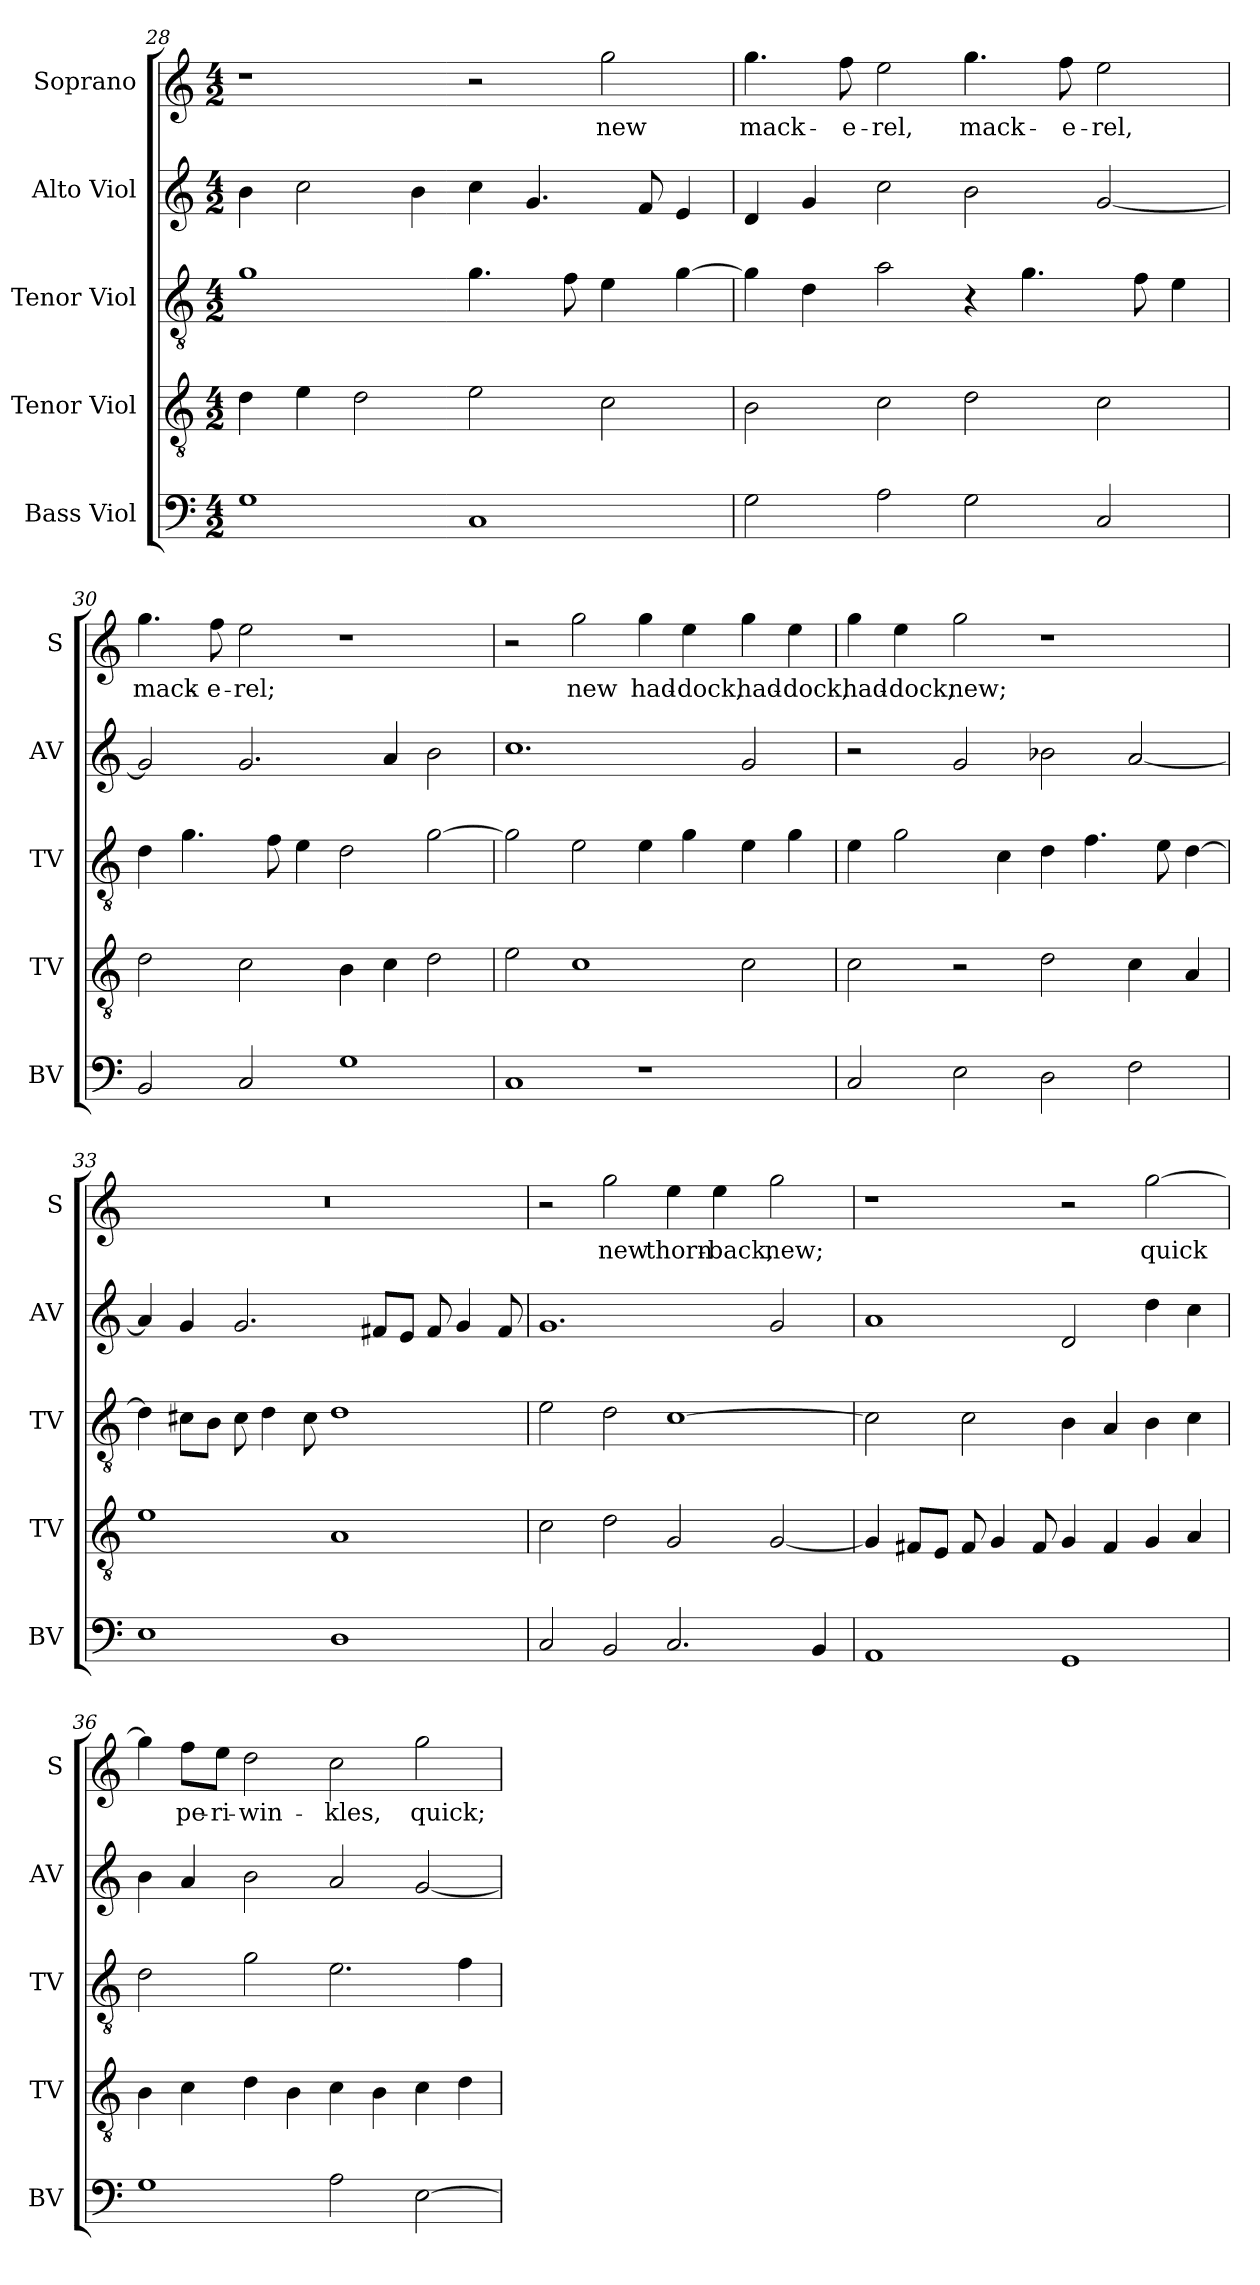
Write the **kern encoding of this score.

**kern	**kern	**kern	**kern	**kern	**text
*part5	*part4	*part3	*part2	*part1	*part1
*staff5	*staff4	*staff3	*staff2	*staff1	*staff1
*I"Bass Viol	*I"Tenor Viol	*I"Tenor Viol	*I"Alto Viol	*I"Soprano	*
*I'BV	*I'TV	*I'TV	*I'AV	*I'S	*
*clefF4	*clefGv2	*clefGv2	*clefG2	*clefG2	*
*ITrd7c12	*ITrd7c12	*ITrd7c12	*ITrd7c12	*	*
*k[]	*k[]	*k[]	*k[]	*k[]	*
*C:	*C:	*C:	*C:	*C:	*
*M4/2	*M4/2	*M4/2	*M4/2	*M4/2	*
=28	=28	=28	=28	=28	=28
1GG	4D\	1G	4B\	1r	.
.	4E\	.	2c\	.	.
.	2D\	.	.	.	.
.	.	.	4B\	.	.
1CC	2E\	4.G\	4c\	2r	.
.	.	.	4.G/	.	.
.	.	8F\	.	.	.
!	!	!	!	!	!LO:LY:b
.	2C\	4E\	.	2gg\	new
.	.	.	8F/	.	.
.	.	[4G\	4E/	.	.
!!LO:PB:g=z
=29	=29	=29	=29	=29	=29
!	!	!	!	!	!LO:LY:b
2GG\	2BB\	4G\]	4D/	4.gg\	mack-
.	.	4D\	4G/	.	.
!	!	!	!	!	!LO:LY:b
.	.	.	.	8ff\	-e-
!	!	!	!	!	!LO:LY:b
2AA\	2C\	2A\	2c\	2ee\	-rel,
!	!	!	!	!	!LO:LY:b
2GG\	2D\	4r	2B\	4.gg\	mack-
.	.	4.G\	.	.	.
!	!	!	!	!	!LO:LY:b
.	.	.	.	8ff\	-e-
!	!	!	!	!	!LO:LY:b
2CC/	2C\	.	[2G/	2ee\	-rel,
.	.	8F\	.	.	.
.	.	4E\	.	.	.
=30	=30	=30	=30	=30	=30
!	!	!	!	!	!LO:LY:b
2BBB/	2D\	4D\	2G/]	4.gg\	mack-
.	.	4.G\	.	.	.
!	!	!	!	!	!LO:LY:b
.	.	.	.	8ff\	-e-
!	!	!	!	!	!LO:LY:b
2CC/	2C\	.	2.G/	2ee\	-rel;
.	.	8F\	.	.	.
.	.	4E\	.	.	.
1GG	4BB\	2D\	.	1r	.
.	4C\	.	4A/	.	.
.	2D\	[2G\	2B\	.	.
=31	=31	=31	=31	=31	=31
1CC	2E\	2G\]	1.c	2r	.
!	!	!	!	!	!LO:LY:b
.	1C	2E\	.	2gg\	new
!	!	!	!	!	!LO:LY:b
1r	.	4E\	.	4gg\	had-
!	!	!	!	!	!LO:LY:b
.	.	4G\	.	4ee\	-dock,
!	!	!	!	!	!LO:LY:b
.	2C\	4E\	2G/	4gg\	had-
!	!	!	!	!	!LO:LY:b
.	.	4G\	.	4ee\	-dock,
!!LO:LB:g=z
=32	=32	=32	=32	=32	=32
!	!	!	!	!	!LO:LY:b
2CC/	2C\	4E\	2r	4gg\	had-
!	!	!	!	!	!LO:LY:b
.	.	2G\	.	4ee\	-dock,
!	!	!	!	!	!LO:LY:b
2EE\	2r	.	2G/	2gg\	new;
.	.	4C\	.	.	.
2DD\	2D\	4D\	2B-X\	1r	.
.	.	4.F\	.	.	.
2FF\	4C\	.	[2A/	.	.
.	.	8E\	.	.	.
.	4AA/	[4D\	.	.	.
=33	=33	=33	=33	=33	=33
1EE	1E	4D\]	4A/]	0r	.
.	.	8C#X\L	4G/	.	.
.	.	8BB\J	.	.	.
.	.	8C#\	2.G/	.	.
.	.	4D\	.	.	.
.	.	8C#\	.	.	.
1DD	1AA	1D	.	.	.
.	.	.	8F#X/L	.	.
.	.	.	8E/J	.	.
.	.	.	8F#/	.	.
.	.	.	4G/	.	.
.	.	.	8F#/	.	.
=34	=34	=34	=34	=34	=34
2CC/	2C\	2E\	1.G	2r	.
!	!	!	!	!	!LO:LY:b
2BBB/	2D\	2D\	.	2gg\	new
!	!	!	!	!	!LO:LY:b
2.CC/	2GG/	[1C	.	4ee\	thorn-
!	!	!	!	!	!LO:LY:b
.	.	.	.	4ee\	-back,
!	!	!	!	!	!LO:LY:b
.	[2GG/	.	2G/	2gg\	new;
4BBB/	.	.	.	.	.
!!LO:LB:g=z
=35	=35	=35	=35	=35	=35
1AAA	4GG/]	2C\]	1A	1r	.
.	8FF#X/L	.	.	.	.
.	8EE/J	.	.	.	.
.	8FF#/	2C\	.	.	.
.	4GG/	.	.	.	.
.	8FF#/	.	.	.	.
1GGG	4GG/	4BB\	2D/	2r	.
.	4FF#/	4AA/	.	.	.
!	!	!	!	!	!LO:LY:b
.	4GG/	4BB\	4d\	[2gg\	quick
.	4AA/	4C\	4c\	.	.
=36	=36	=36	=36	=36	=36
1GG	4BB\	2D\	4B\	4gg\]	.
!	!	!	!	!	!LO:LY:b
.	4C\	.	4A/	8ff\L	pe-
!	!	!	!	!	!LO:LY:b
.	.	.	.	8ee\J	-ri-
!	!	!	!	!	!LO:LY:b
.	4D\	2G\	2B\	2dd\	-win-
.	4BB\	.	.	.	.
!	!	!	!	!	!LO:LY:b
2AA\	4C\	2.E\	2A/	2cc\	-kles,
.	4BB\	.	.	.	.
!	!	!	!	!	!LO:LY:b
[2EE\	4C\	.	[2G/	2gg\	quick;
.	4D\	4F\	.	.	.
=	=	=	=	=	=
*-	*-	*-	*-	*-	*-
